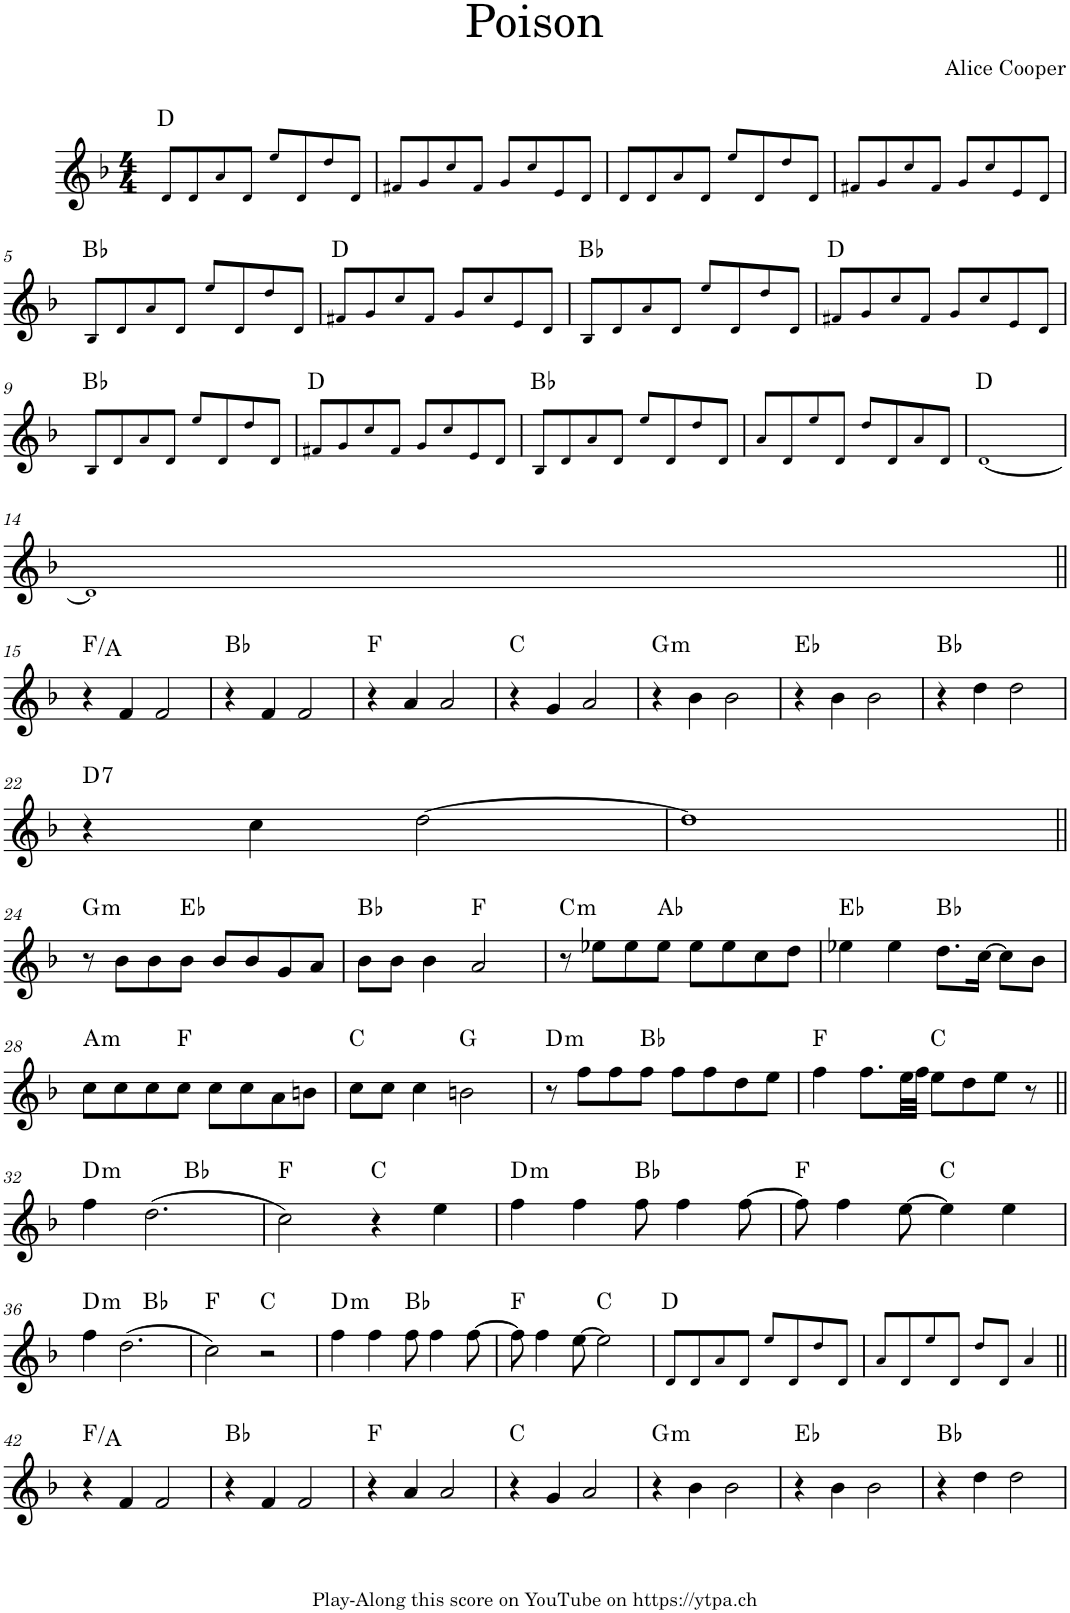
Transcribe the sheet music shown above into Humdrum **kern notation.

**kern	**harte
*part1	*part1
*staff1	*
*I"Piano	*
*I'Pno.	*
*clefG2	*
*k[b-]	*
*M4/4	*
=1	=1
8d!/L	D:maj
8d!/	.
8a!/	.
8d!/J	.
8ee!/L	.
8d!/	.
8dd!/	.
8d!/J	.
=2	=2
8f#X!/L	.
8g!/	.
8cc!/	.
8f#!/J	.
8g!/L	.
8cc!/	.
8e!/	.
8d!/J	.
=3	=3
8d!/L	.
8d!/	.
8a!/	.
8d!/J	.
8ee!/L	.
8d!/	.
8dd!/	.
8d!/J	.
=4	=4
8f#X!/L	.
8g!/	.
8cc!/	.
8f#!/J	.
8g!/L	.
8cc!/	.
8e!/	.
8d!/J	.
!!LO:LB:g=z
=5	=5
8B-!/L	Bb:maj
8d!/	.
8a!/	.
8d!/J	.
8ee!/L	.
8d!/	.
8dd!/	.
8d!/J	.
=6	=6
8f#X!/L	D:maj
8g!/	.
8cc!/	.
8f#!/J	.
8g!/L	.
8cc!/	.
8e!/	.
8d!/J	.
=7	=7
8B-!/L	Bb:maj
8d!/	.
8a!/	.
8d!/J	.
8ee!/L	.
8d!/	.
8dd!/	.
8d!/J	.
=8	=8
8f#X!/L	D:maj
8g!/	.
8cc!/	.
8f#!/J	.
8g!/L	.
8cc!/	.
8e!/	.
8d!/J	.
!!LO:LB:g=z
=9	=9
8B-!/L	Bb:maj
8d!/	.
8a!/	.
8d!/J	.
8ee!/L	.
8d!/	.
8dd!/	.
8d!/J	.
=10	=10
8f#X!/L	D:maj
8g!/	.
8cc!/	.
8f#!/J	.
8g!/L	.
8cc!/	.
8e!/	.
8d!/J	.
=11	=11
8B-!/L	Bb:maj
8d!/	.
8a!/	.
8d!/J	.
8ee!/L	.
8d!/	.
8dd!/	.
8d!/J	.
=12	=12
8a!/L	.
8d!/	.
8ee!/	.
8d!/J	.
8dd!/L	.
8d!/	.
8a!/	.
8d!/J	.
=13	=13
[1d!	D:maj
!!LO:LB:g=z
=14	=14
1d!]	.
!!LO:LB:g=z
=15||	=15||
4r	F:maj/3
4f/	.
2f/	.
=16	=16
4r	Bb:maj
4f/	.
2f/	.
=17	=17
4r	F:maj
4a/	.
2a/	.
=18	=18
4r	C:maj
4g/	.
2a/	.
=19	=19
!	!LO:H:kt=m
4r	G:min
4b-\	.
2b-\	.
=20	=20
4r	Eb:maj
4b-\	.
2b-\	.
=21	=21
4r	Bb:maj
4dd\	.
2dd\	.
!!LO:LB:g=z
=22	=22
!	!LO:H:kt=7
4r	D:7
4cc\	.
[2dd\	.
=23	=23
1dd]	.
!!LO:LB:g=z
=24||	=24||
!	!LO:H:kt=m
8r	G:min
8b-\L	.
8b-\	.
8b-\J	Eb:maj
8b-/L	.
8b-/	.
8g/	.
8a/J	.
=25	=25
8b-\L	Bb:maj
8b-\J	.
4b-\	.
2a/	F:maj
=26	=26
!	!LO:H:kt=m
8r	C:min
8ee-X\L	.
8ee-\	.
8ee-\J	Ab:maj
8ee-\L	.
8ee-\	.
8cc\	.
8dd\J	.
=27	=27
4ee-X\	Eb:maj
4ee-\	.
8.dd\L	Bb:maj
[16cc\Jk	.
8cc\L]	.
8b-\J	.
!!LO:LB:g=z
=28	=28
!	!LO:H:kt=m
8cc\L	A:min
8cc\	.
8cc\	.
8cc\J	F:maj
8cc\L	.
8cc\	.
8a\	.
8bn\J	.
=29	=29
8cc\L	C:maj
8cc\J	.
4cc\	.
2bn\	G:maj
=30	=30
!	!LO:H:kt=m
8r	D:min
8ff\L	.
8ff\	.
8ff\J	Bb:maj
8ff\L	.
8ff\	.
8dd\	.
8ee\J	.
=31	=31
4ff\	F:maj
8.ff\L	.
32ee\LL	.
32ff\JJJ	.
8ee\L	C:maj
8dd\	.
8ee\J	.
8r	.
!!LO:LB:g=z
=32||	=32||
!	!LO:H:kt=m
*^	*
4ff\	2ryy	D:min
(2.dd\	.	.
.	2ryy	Bb:maj
*v	*v	*
=33	=33
2cc\)	F:maj
4r	C:maj
4ee\	.
=34	=34
!	!LO:H:kt=m
4ff\	D:min
4ff\	.
8ff\	Bb:maj
4ff\	.
[8ff\	.
=35	=35
8ff\]	F:maj
4ff\	.
[8ee\	.
4ee\]	C:maj
4ee\	.
!!LO:LB:g=z
=36	=36
!	!LO:H:kt=m
*^	*
4ff\	2ryy	D:min
(2.dd\	.	.
.	2ryy	Bb:maj
*v	*v	*
=37	=37
2cc\)	F:maj
2r	C:maj
=38	=38
!	!LO:H:kt=m
4ff\	D:min
4ff\	.
8ff\	Bb:maj
4ff\	.
[8ff\	.
=39	=39
8ff\]	F:maj
4ff\	.
[8ee\	.
2ee\]	C:maj
=40	=40
8d!/L	D:maj
8d!/	.
8a!/	.
8d!/J	.
8ee!/L	.
8d!/	.
8dd!/	.
8d!/J	.
=41	=41
8a!/L	.
8d!/	.
8ee!/	.
8d!/J	.
8dd!/L	.
8d!/J	.
4a!/	.
!!LO:LB:g=z
=42||	=42||
4r	F:maj/3
4f/	.
2f/	.
=43	=43
4r	Bb:maj
4f/	.
2f/	.
=44	=44
4r	F:maj
4a/	.
2a/	.
=45	=45
4r	C:maj
4g/	.
2a/	.
=46	=46
!	!LO:H:kt=m
4r	G:min
4b-\	.
2b-\	.
=47	=47
4r	Eb:maj
4b-\	.
2b-\	.
=48	=48
4r	Bb:maj
4dd\	.
2dd\	.
=	=
*-	*-
